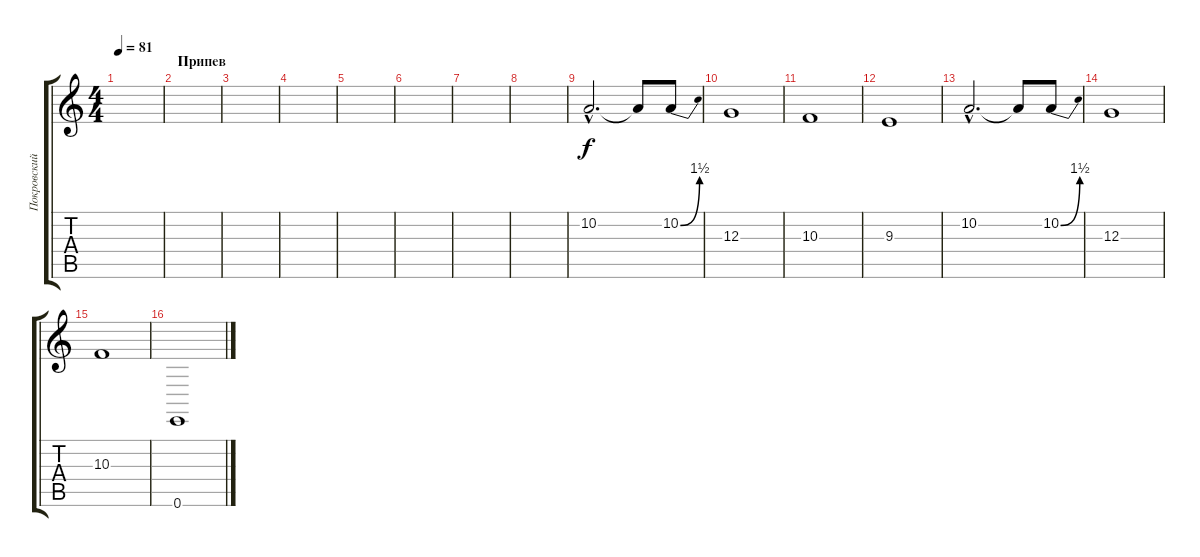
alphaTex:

\track ("Покровский" "Покровский") {instrument stringensemble1}
\staff {score tabs}
\tuning (E4 B3 G3 D3 A2 E2) {hide}
\ts (4 4)
\tempo 81
\clef g2
\ks c
|
\section ("" "Припев")
|
|
|
|
|
|
|
10.2{hac}.2{d} 10.2{t}.8 10.2{be (bend 0 0 60 6)}.8 |
12.3.1 |
10.3.1 |
9.3.1 |
10.2{hac}.2{d} 10.2{t}.8 10.2{be (bend 0 0 60 6)}.8 |
12.3.1 |
10.3.1 |
0.6.1
